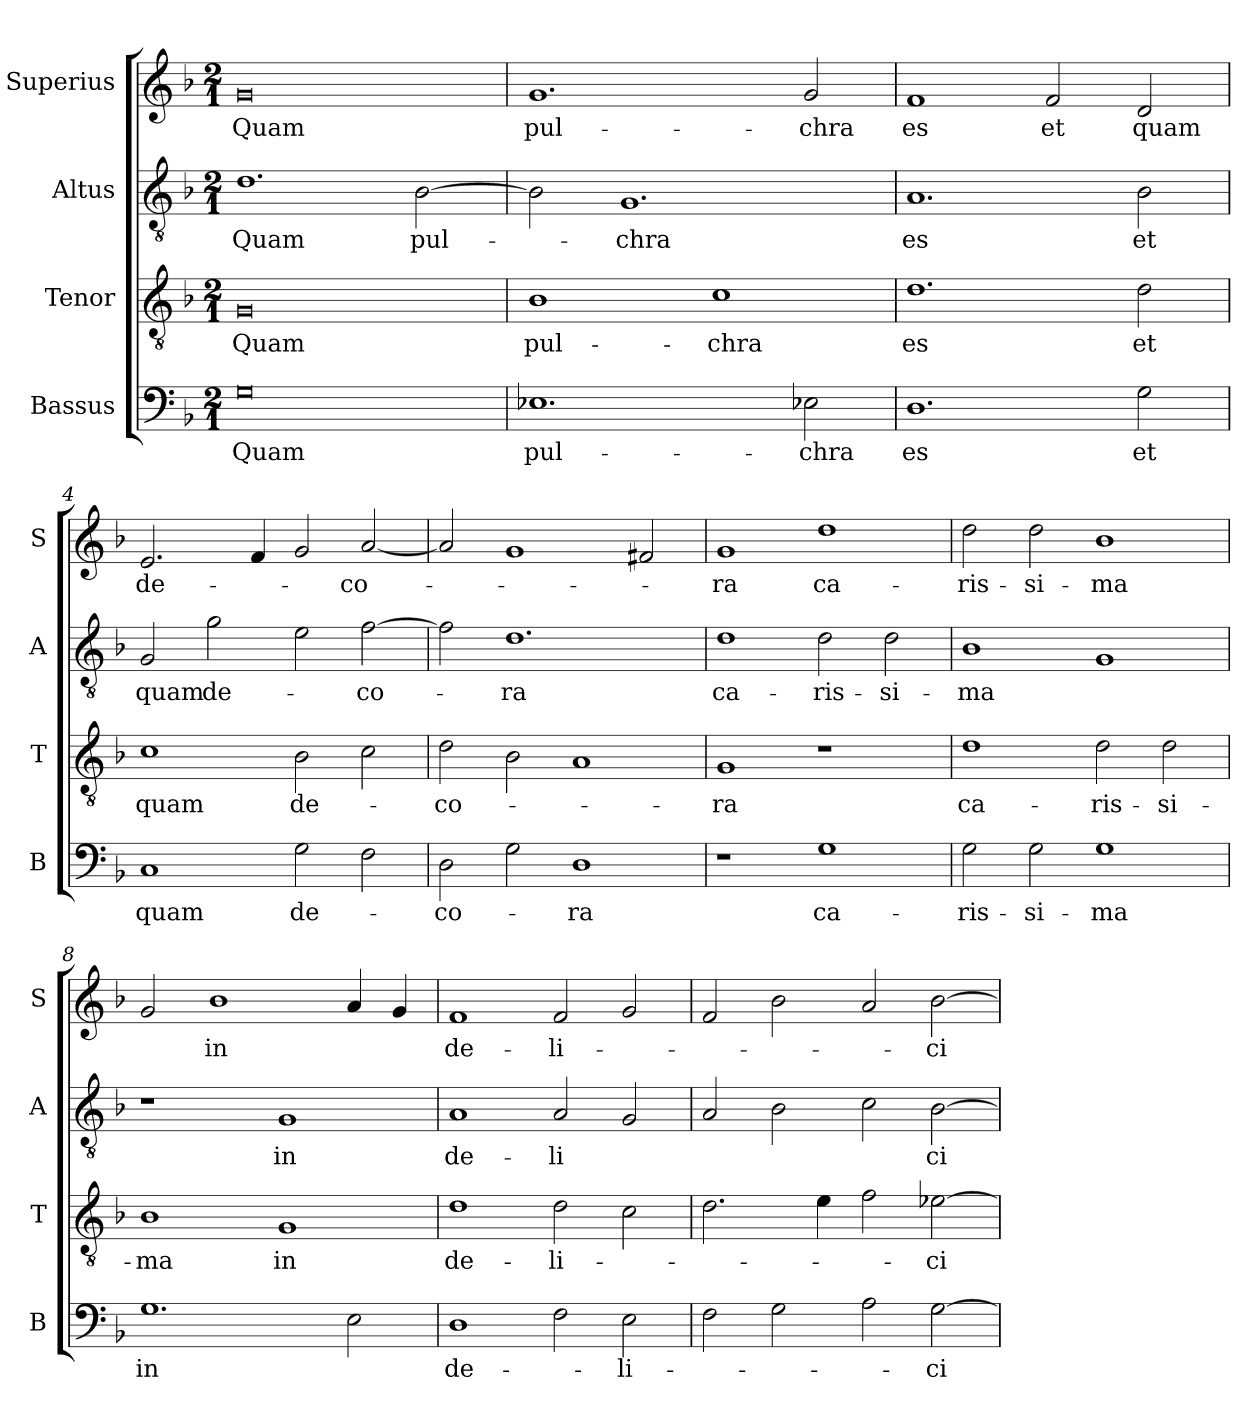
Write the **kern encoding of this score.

**kern	**text	**kern	**text	**kern	**text	**kern	**text
*part4	*part4	*part3	*part3	*part2	*part2	*part1	*part1
*staff4	*staff4	*staff3	*staff3	*staff2	*staff2	*staff1	*staff1
*I"Bassus	*	*I"Tenor	*	*I"Altus	*	*I"Superius	*
*I'B	*	*I'T	*	*I'A	*	*I'S	*
*clefF4	*	*clefGv2	*	*clefGv2	*	*clefG2	*
*k[b-]	*	*k[b-]	*	*k[b-]	*	*k[b-]	*
*M2/1	*	*M2/1	*	*M2/1	*	*M2/1	*
=1	=1	=1	=1	=1	=1	=1	=1
0G	Quam	0G	Quam	1.d	Quam	0g	Quam
.	.	.	.	[2B-\	pul-	.	.
=2	=2	=2	=2	=2	=2	=2	=2
1.E-X	pul-	1B-	pul-	2B-\]	.	1.g	pul-
.	.	.	.	1.G	-chra	.	.
.	.	1c	-chra	.	.	.	.
2E-X\	-chra	.	.	.	.	2g/	-chra
=3	=3	=3	=3	=3	=3	=3	=3
1.D	es	1.d	es	1.A	es	1f	es
.	.	.	.	.	.	2f/	et
2G\	et	2d\	et	2B-\	et	2d/	quam
=4	=4	=4	=4	=4	=4	=4	=4
1C	quam	1c	quam	2G/	quam	2.e/	de-
.	.	.	.	2g\	de-	.	.
.	.	.	.	.	.	4f/	.
2G\	de-	2B-\	de-	2e\	.	2g/	.
2F\	.	2c\	.	[2f\	-co-	[2a/	-co-
=5	=5	=5	=5	=5	=5	=5	=5
2D\	-co-	2d\	-co-	2f\]	.	2a/]	.
2G\	.	2B-\	.	1.d	-ra	1g	.
1D	-ra	1A	.	.	.	.	.
.	.	.	.	.	.	2f#X/	.
=6	=6	=6	=6	=6	=6	=6	=6
1r	.	1G	-ra	1d	ca-	1g	-ra
1G	ca-	1r	.	2d\	-ris-	1dd	ca-
.	.	.	.	2d\	-si-	.	.
=7	=7	=7	=7	=7	=7	=7	=7
2G\	-ris-	1d	ca-	1B-	-ma	2dd\	-ris-
2G\	-si-	.	.	.	.	2dd\	-si-
1G	-ma	2d\	-ris-	1G	.	1b-	-ma
.	.	2d\	-si-	.	.	.	.
=8	=8	=8	=8	=8	=8	=8	=8
1.G	in	1B-	-ma	1r	.	2g/	.
.	.	.	.	.	.	1b-	in
.	.	1G	in	1G	in	.	.
2E\	.	.	.	.	.	4a/	.
.	.	.	.	.	.	4g/	.
=9	=9	=9	=9	=9	=9	=9	=9
1D	de-	1d	de-	1A	de-	1f	de-
2F\	.	2d\	-li-	2A/	-li	2f/	-li-
2E\	-li-	2c\	.	2G/	.	2g/	.
=10	=10	=10	=10	=10	=10	=10	=10
2F\	.	2.d\	.	2A/	.	2f/	.
2G\	.	.	.	2B-\	.	2b-\	.
.	.	4e\	.	.	.	.	.
2A\	.	2f\	.	2c\	.	2a/	.
[2G\	-ci-	[2e-X\	-ci-	[2B-\	ci-	[2b-\	-ci-
=	=	=	=	=	=	=	=
*-	*-	*-	*-	*-	*-	*-	*-
